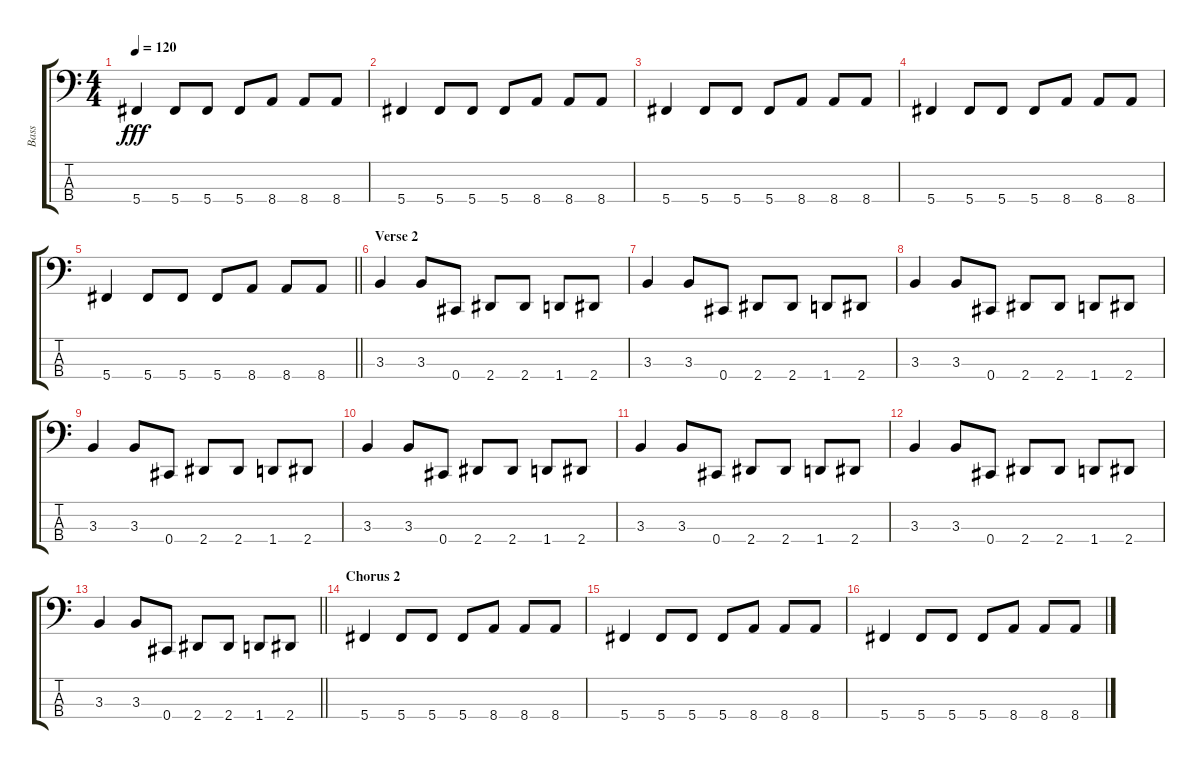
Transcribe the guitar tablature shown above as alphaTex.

\track ("Bass" "Bass") {instrument electricbasspick}
\staff {score tabs}
\tuning (Gb2 Db2 Ab1 Db1) {hide}
\ts (4 4)
\tempo 120
\clef f4
\ks c
5.4.4{dy fff} 5.4.8 5.4.8 5.4.8 8.4.8 8.4.8 8.4.8 |
5.4.4 5.4.8 5.4.8 5.4.8 8.4.8 8.4.8 8.4.8 |
5.4.4 5.4.8 5.4.8 5.4.8 8.4.8 8.4.8 8.4.8 |
5.4.4 5.4.8 5.4.8 5.4.8 8.4.8 8.4.8 8.4.8 |
\barLineRight lightlight
5.4.4 5.4.8 5.4.8 5.4.8 8.4.8 8.4.8 8.4.8 |
\section ("" "Verse 2")
3.3.4 3.3.8 0.4.8 2.4.8 2.4.8 1.4.8 2.4.8 |
3.3.4 3.3.8 0.4.8 2.4.8 2.4.8 1.4.8 2.4.8 |
3.3.4 3.3.8 0.4.8 2.4.8 2.4.8 1.4.8 2.4.8 |
3.3.4 3.3.8 0.4.8 2.4.8 2.4.8 1.4.8 2.4.8 |
3.3.4 3.3.8 0.4.8 2.4.8 2.4.8 1.4.8 2.4.8 |
3.3.4 3.3.8 0.4.8 2.4.8 2.4.8 1.4.8 2.4.8 |
3.3.4 3.3.8 0.4.8 2.4.8 2.4.8 1.4.8 2.4.8 |
\barLineRight lightlight
3.3.4 3.3.8 0.4.8 2.4.8 2.4.8 1.4.8 2.4.8 |
\section ("" "Chorus 2")
5.4.4 5.4.8 5.4.8 5.4.8 8.4.8 8.4.8 8.4.8 |
5.4.4 5.4.8 5.4.8 5.4.8 8.4.8 8.4.8 8.4.8 |
5.4.4 5.4.8 5.4.8 5.4.8 8.4.8 8.4.8 8.4.8
